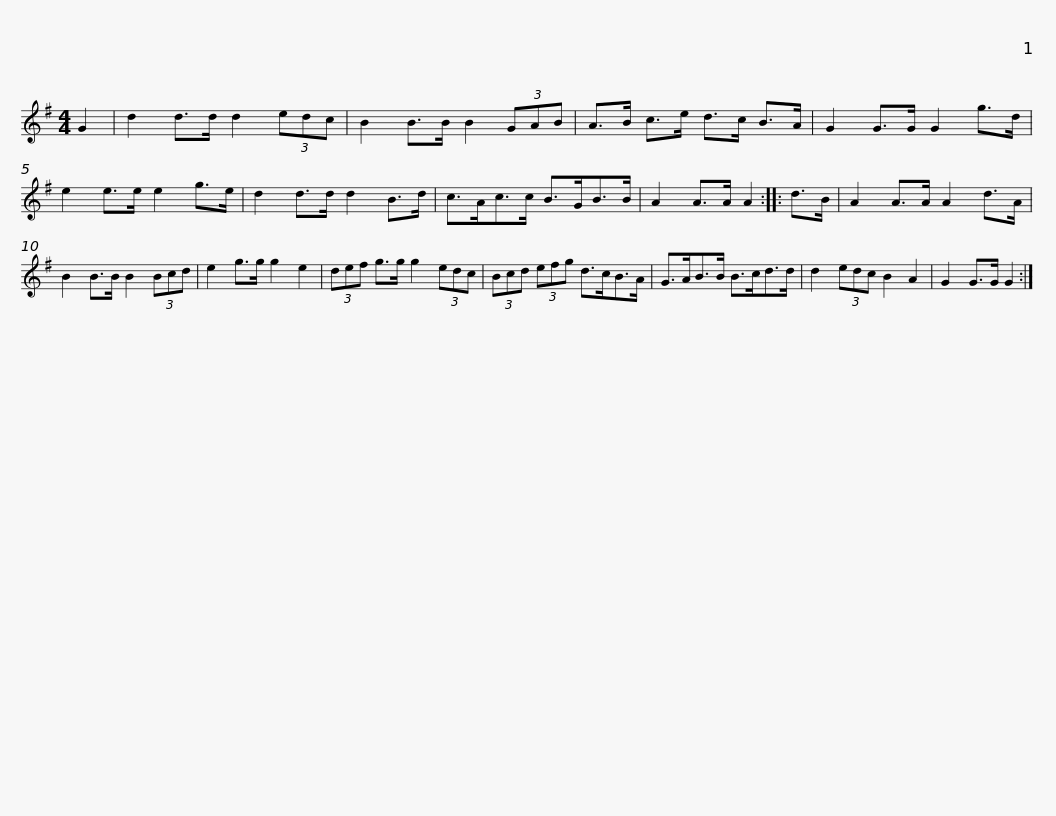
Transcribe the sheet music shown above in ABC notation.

X:1
L:1/8
M:4/4
I:linebreak $
K:G
V:1 treble
V:1
 G2 | d2 d>d d2 (3edc | B2 B>B B2 (3GAB | A>B c>e d>c B>A | G2 G>G G2 g>d | %5
 e2 e>e e2 g>e |$ d2 d>d d2 B>d | c>Ac>c B>GB>B | A2 A>A A2 :: d>B | %10
 A2 A>A A2 d>A | B2 B>B B2 (3Bcd | e2 g>g g2 e2 |$ (3def g>g g2 (3edc | (3Bcd (3efg d>cB>A | %15
 G>AB>B B>cd>d | d2 (3edc B2 A2 | G2 G>G G2 :| %18
